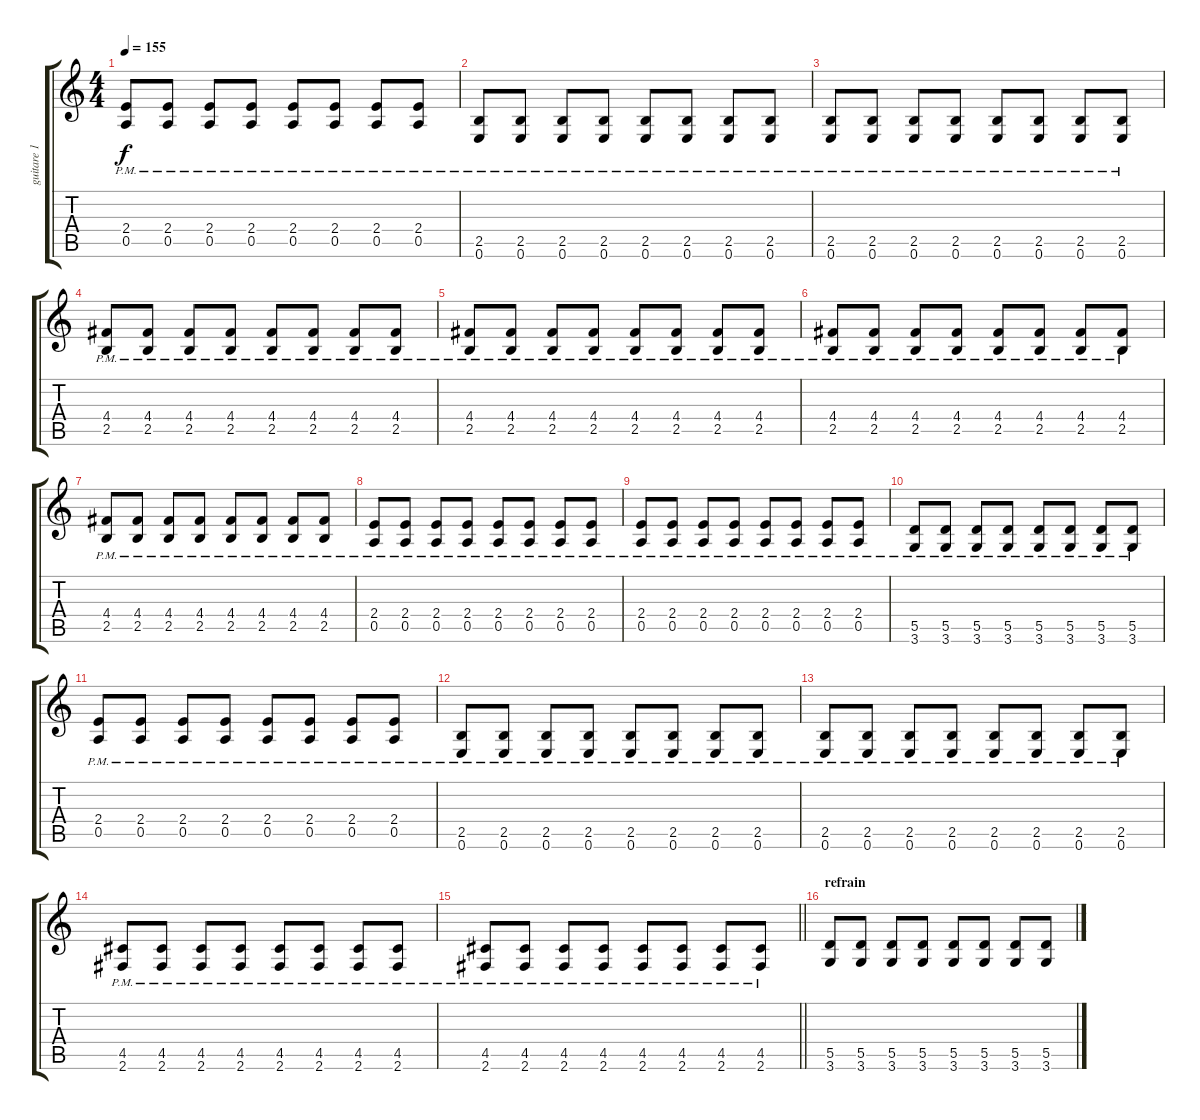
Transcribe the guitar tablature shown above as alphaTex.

\track ("guitare 1" "guitare 1") {instrument overdrivenguitar}
\staff {score tabs}
\tuning (E4 B3 G3 D3 A2 E2) {hide}
\ts (4 4)
\tempo 155
\clef g2
\ks c
(2.4{pm} 0.5{pm}).8{dy f} (2.4{pm} 0.5{pm}).8 (2.4{pm} 0.5{pm}).8 (2.4{pm} 0.5{pm}).8 (2.4{pm} 0.5{pm}).8 (2.4{pm} 0.5{pm}).8 (2.4{pm} 0.5{pm}).8 (2.4{pm} 0.5{pm}).8 |
(2.5{pm} 0.6{pm}).8 (2.5{pm} 0.6{pm}).8 (2.5{pm} 0.6{pm}).8 (2.5{pm} 0.6{pm}).8 (2.5{pm} 0.6{pm}).8 (2.5{pm} 0.6{pm}).8 (2.5{pm} 0.6{pm}).8 (2.5{pm} 0.6{pm}).8 |
(2.5{pm} 0.6{pm}).8 (2.5{pm} 0.6{pm}).8 (2.5{pm} 0.6{pm}).8 (2.5{pm} 0.6{pm}).8 (2.5{pm} 0.6{pm}).8 (2.5{pm} 0.6{pm}).8 (2.5{pm} 0.6{pm}).8 (2.5{pm} 0.6{pm}).8 |
(4.4{pm} 2.5{pm}).8 (4.4{pm} 2.5{pm}).8 (4.4{pm} 2.5{pm}).8 (4.4{pm} 2.5{pm}).8 (4.4{pm} 2.5{pm}).8 (4.4{pm} 2.5{pm}).8 (4.4{pm} 2.5{pm}).8 (4.4{pm} 2.5{pm}).8 |
(4.4{pm} 2.5{pm}).8 (4.4{pm} 2.5{pm}).8 (4.4{pm} 2.5{pm}).8 (4.4{pm} 2.5{pm}).8 (4.4{pm} 2.5{pm}).8 (4.4{pm} 2.5{pm}).8 (4.4{pm} 2.5{pm}).8 (4.4{pm} 2.5{pm}).8 |
(4.4{pm} 2.5{pm}).8 (4.4{pm} 2.5{pm}).8 (4.4{pm} 2.5{pm}).8 (4.4{pm} 2.5{pm}).8 (4.4{pm} 2.5{pm}).8 (4.4{pm} 2.5{pm}).8 (4.4{pm} 2.5{pm}).8 (4.4{pm} 2.5{pm}).8 |
(4.4{pm} 2.5{pm}).8 (4.4{pm} 2.5{pm}).8 (4.4{pm} 2.5{pm}).8 (4.4{pm} 2.5{pm}).8 (4.4{pm} 2.5{pm}).8 (4.4{pm} 2.5{pm}).8 (4.4{pm} 2.5{pm}).8 (4.4{pm} 2.5{pm}).8 |
(2.4{pm} 0.5{pm}).8 (2.4{pm} 0.5{pm}).8 (2.4{pm} 0.5{pm}).8 (2.4{pm} 0.5{pm}).8 (2.4{pm} 0.5{pm}).8 (2.4{pm} 0.5{pm}).8 (2.4{pm} 0.5{pm}).8 (2.4{pm} 0.5{pm}).8 |
(2.4{pm} 0.5{pm}).8 (2.4{pm} 0.5{pm}).8 (2.4{pm} 0.5{pm}).8 (2.4{pm} 0.5{pm}).8 (2.4{pm} 0.5{pm}).8 (2.4{pm} 0.5{pm}).8 (2.4{pm} 0.5{pm}).8 (2.4{pm} 0.5{pm}).8 |
(5.5{pm} 3.6{pm}).8 (5.5{pm} 3.6{pm}).8 (5.5{pm} 3.6{pm}).8 (5.5{pm} 3.6{pm}).8 (5.5{pm} 3.6{pm}).8 (5.5{pm} 3.6{pm}).8 (5.5{pm} 3.6{pm}).8 (5.5{pm} 3.6{pm}).8 |
(2.4{pm} 0.5{pm}).8 (2.4{pm} 0.5{pm}).8 (2.4{pm} 0.5{pm}).8 (2.4{pm} 0.5{pm}).8 (2.4{pm} 0.5{pm}).8 (2.4{pm} 0.5{pm}).8 (2.4{pm} 0.5{pm}).8 (2.4{pm} 0.5{pm}).8 |
(2.5{pm} 0.6{pm}).8 (2.5{pm} 0.6{pm}).8 (2.5{pm} 0.6{pm}).8 (2.5{pm} 0.6{pm}).8 (2.5{pm} 0.6{pm}).8 (2.5{pm} 0.6{pm}).8 (2.5{pm} 0.6{pm}).8 (2.5{pm} 0.6{pm}).8 |
(2.5{pm} 0.6{pm}).8 (2.5{pm} 0.6{pm}).8 (2.5{pm} 0.6{pm}).8 (2.5{pm} 0.6{pm}).8 (2.5{pm} 0.6{pm}).8 (2.5{pm} 0.6{pm}).8 (2.5{pm} 0.6{pm}).8 (2.5{pm} 0.6{pm}).8 |
(4.5{pm} 2.6{pm}).8 (4.5{pm} 2.6{pm}).8 (4.5{pm} 2.6{pm}).8 (4.5{pm} 2.6{pm}).8 (4.5{pm} 2.6{pm}).8 (4.5{pm} 2.6{pm}).8 (4.5{pm} 2.6{pm}).8 (4.5{pm} 2.6{pm}).8 |
\barLineRight lightlight
(4.5{pm} 2.6{pm}).8 (4.5{pm} 2.6{pm}).8 (4.5{pm} 2.6{pm}).8 (4.5{pm} 2.6{pm}).8 (4.5{pm} 2.6{pm}).8 (4.5{pm} 2.6{pm}).8 (4.5{pm} 2.6{pm}).8 (4.5{pm} 2.6{pm}).8 |
\section ("" "refrain")
(5.5 3.6).8 (5.5 3.6).8 (5.5 3.6).8 (5.5 3.6).8 (5.5 3.6).8 (5.5 3.6).8 (5.5 3.6).8 (5.5 3.6).8
